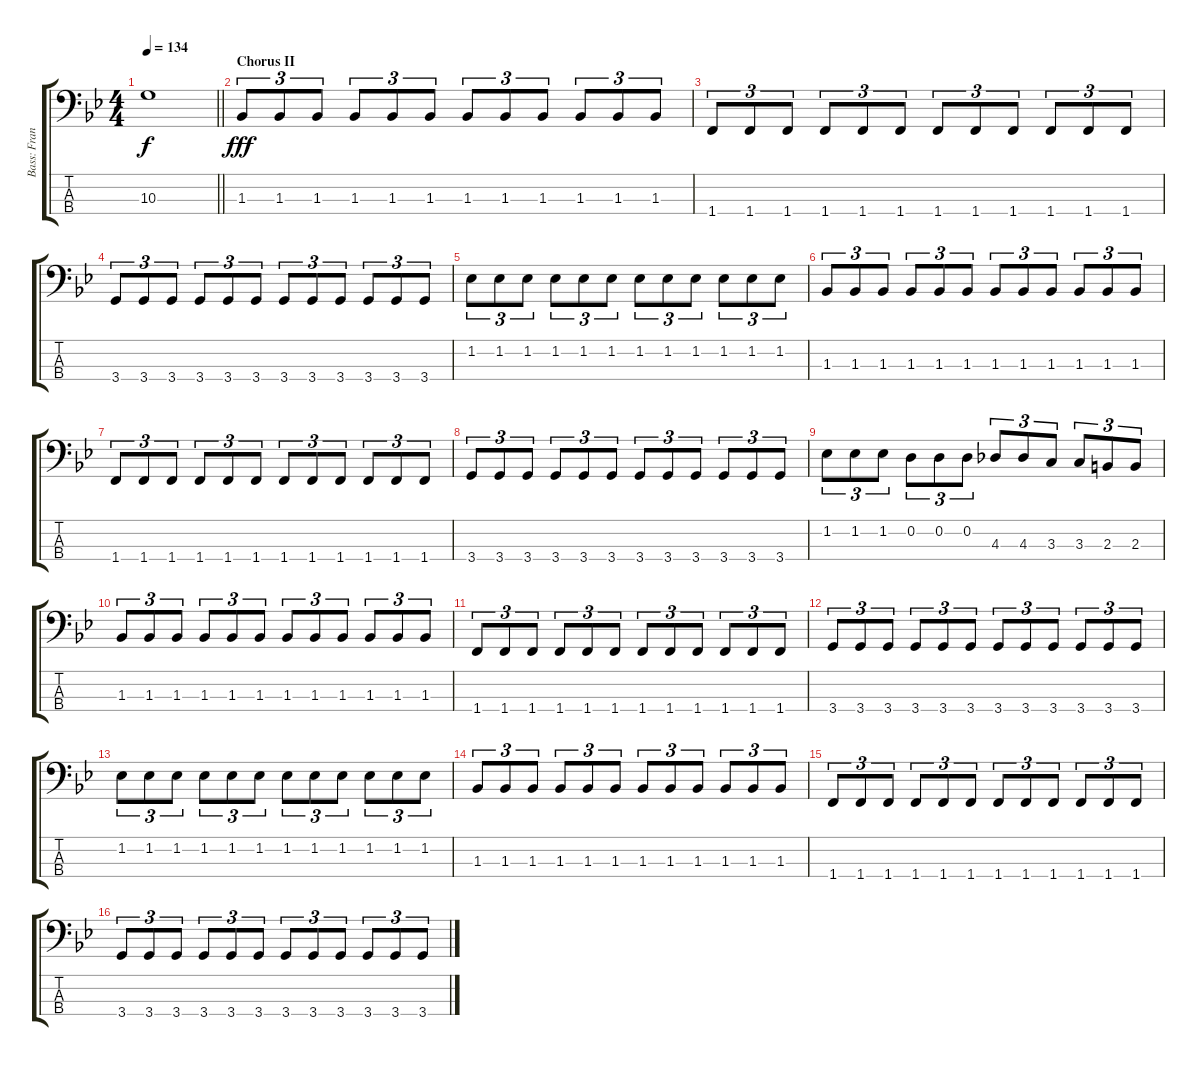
\track ("Bass: Francis" "Bass: Fran") {instrument electricbassfinger}
\staff {score tabs}
\tuning (G2 D2 A1 E1) {hide}
\ts (4 4)
\tempo 134
\clef f4
\barLineRight lightlight
\ks bb
10.3{t}.1{dy f} |
\section ("" "Chorus II")
1.3.8{tu (3 2) dy fff} 1.3.8{tu (3 2)} 1.3.8{tu (3 2)} 1.3.8{tu (3 2)} 1.3.8{tu (3 2)} 1.3.8{tu (3 2)} 1.3.8{tu (3 2)} 1.3.8{tu (3 2)} 1.3.8{tu (3 2)} 1.3.8{tu (3 2)} 1.3.8{tu (3 2)} 1.3.8{tu (3 2)} |
1.4.8{tu (3 2)} 1.4.8{tu (3 2)} 1.4.8{tu (3 2)} 1.4.8{tu (3 2)} 1.4.8{tu (3 2)} 1.4.8{tu (3 2)} 1.4.8{tu (3 2)} 1.4.8{tu (3 2)} 1.4.8{tu (3 2)} 1.4.8{tu (3 2)} 1.4.8{tu (3 2)} 1.4.8{tu (3 2)} |
3.4.8{tu (3 2)} 3.4.8{tu (3 2)} 3.4.8{tu (3 2)} 3.4.8{tu (3 2)} 3.4.8{tu (3 2)} 3.4.8{tu (3 2)} 3.4.8{tu (3 2)} 3.4.8{tu (3 2)} 3.4.8{tu (3 2)} 3.4.8{tu (3 2)} 3.4.8{tu (3 2)} 3.4.8{tu (3 2)} |
1.2.8{tu (3 2)} 1.2.8{tu (3 2)} 1.2.8{tu (3 2)} 1.2.8{tu (3 2)} 1.2.8{tu (3 2)} 1.2.8{tu (3 2)} 1.2.8{tu (3 2)} 1.2.8{tu (3 2)} 1.2.8{tu (3 2)} 1.2.8{tu (3 2)} 1.2.8{tu (3 2)} 1.2.8{tu (3 2)} |
1.3.8{tu (3 2)} 1.3.8{tu (3 2)} 1.3.8{tu (3 2)} 1.3.8{tu (3 2)} 1.3.8{tu (3 2)} 1.3.8{tu (3 2)} 1.3.8{tu (3 2)} 1.3.8{tu (3 2)} 1.3.8{tu (3 2)} 1.3.8{tu (3 2)} 1.3.8{tu (3 2)} 1.3.8{tu (3 2)} |
1.4.8{tu (3 2)} 1.4.8{tu (3 2)} 1.4.8{tu (3 2)} 1.4.8{tu (3 2)} 1.4.8{tu (3 2)} 1.4.8{tu (3 2)} 1.4.8{tu (3 2)} 1.4.8{tu (3 2)} 1.4.8{tu (3 2)} 1.4.8{tu (3 2)} 1.4.8{tu (3 2)} 1.4.8{tu (3 2)} |
3.4.8{tu (3 2)} 3.4.8{tu (3 2)} 3.4.8{tu (3 2)} 3.4.8{tu (3 2)} 3.4.8{tu (3 2)} 3.4.8{tu (3 2)} 3.4.8{tu (3 2)} 3.4.8{tu (3 2)} 3.4.8{tu (3 2)} 3.4.8{tu (3 2)} 3.4.8{tu (3 2)} 3.4.8{tu (3 2)} |
1.2.8{tu (3 2)} 1.2.8{tu (3 2)} 1.2.8{tu (3 2)} 0.2.8{tu (3 2)} 0.2.8{tu (3 2)} 0.2.8{tu (3 2)} 4.3.8{tu (3 2)} 4.3.8{tu (3 2)} 3.3.8{tu (3 2)} 3.3.8{tu (3 2)} 2.3.8{tu (3 2)} 2.3.8{tu (3 2)} |
1.3.8{tu (3 2)} 1.3.8{tu (3 2)} 1.3.8{tu (3 2)} 1.3.8{tu (3 2)} 1.3.8{tu (3 2)} 1.3.8{tu (3 2)} 1.3.8{tu (3 2)} 1.3.8{tu (3 2)} 1.3.8{tu (3 2)} 1.3.8{tu (3 2)} 1.3.8{tu (3 2)} 1.3.8{tu (3 2)} |
1.4.8{tu (3 2)} 1.4.8{tu (3 2)} 1.4.8{tu (3 2)} 1.4.8{tu (3 2)} 1.4.8{tu (3 2)} 1.4.8{tu (3 2)} 1.4.8{tu (3 2)} 1.4.8{tu (3 2)} 1.4.8{tu (3 2)} 1.4.8{tu (3 2)} 1.4.8{tu (3 2)} 1.4.8{tu (3 2)} |
3.4.8{tu (3 2)} 3.4.8{tu (3 2)} 3.4.8{tu (3 2)} 3.4.8{tu (3 2)} 3.4.8{tu (3 2)} 3.4.8{tu (3 2)} 3.4.8{tu (3 2)} 3.4.8{tu (3 2)} 3.4.8{tu (3 2)} 3.4.8{tu (3 2)} 3.4.8{tu (3 2)} 3.4.8{tu (3 2)} |
1.2.8{tu (3 2)} 1.2.8{tu (3 2)} 1.2.8{tu (3 2)} 1.2.8{tu (3 2)} 1.2.8{tu (3 2)} 1.2.8{tu (3 2)} 1.2.8{tu (3 2)} 1.2.8{tu (3 2)} 1.2.8{tu (3 2)} 1.2.8{tu (3 2)} 1.2.8{tu (3 2)} 1.2.8{tu (3 2)} |
1.3.8{tu (3 2)} 1.3.8{tu (3 2)} 1.3.8{tu (3 2)} 1.3.8{tu (3 2)} 1.3.8{tu (3 2)} 1.3.8{tu (3 2)} 1.3.8{tu (3 2)} 1.3.8{tu (3 2)} 1.3.8{tu (3 2)} 1.3.8{tu (3 2)} 1.3.8{tu (3 2)} 1.3.8{tu (3 2)} |
1.4.8{tu (3 2)} 1.4.8{tu (3 2)} 1.4.8{tu (3 2)} 1.4.8{tu (3 2)} 1.4.8{tu (3 2)} 1.4.8{tu (3 2)} 1.4.8{tu (3 2)} 1.4.8{tu (3 2)} 1.4.8{tu (3 2)} 1.4.8{tu (3 2)} 1.4.8{tu (3 2)} 1.4.8{tu (3 2)} |
3.4.8{tu (3 2)} 3.4.8{tu (3 2)} 3.4.8{tu (3 2)} 3.4.8{tu (3 2)} 3.4.8{tu (3 2)} 3.4.8{tu (3 2)} 3.4.8{tu (3 2)} 3.4.8{tu (3 2)} 3.4.8{tu (3 2)} 3.4.8{tu (3 2)} 3.4.8{tu (3 2)} 3.4.8{tu (3 2)}
